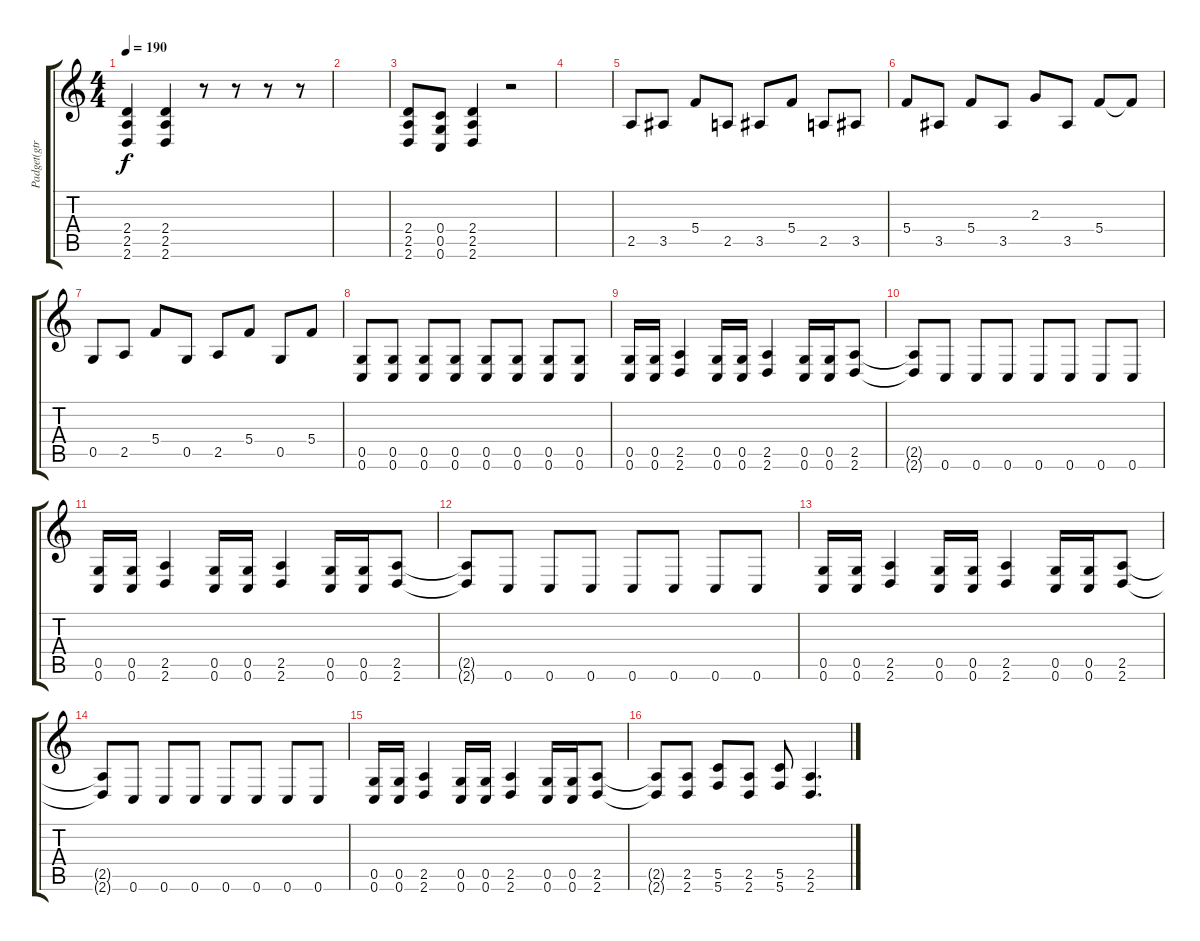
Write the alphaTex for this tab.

\track ("Padget(gtr.1)" "Padget(gtr") {instrument distortionguitar}
\staff {score tabs}
\tuning (D4 A3 F3 C3 G2 C2) {hide}
\ts (4 4)
\tempo 190
\clef g2
\ks c
(2.4 2.5 2.6).4{dy f} (2.4 2.5 2.6).4 r.8 r.8 r.8 r.8 |
|
(2.4 2.5 2.6).8 (0.4 0.5 0.6).8 (2.4 2.5 2.6).4 r.2 |
|
2.5.8 3.5.8 5.4.8 2.5.8 3.5.8 5.4.8 2.5.8 3.5.8 |
5.4.8 3.5.8 5.4.8 3.5.8 2.3.8 3.5.8 5.4.8 5.4{t}.8 |
0.5.8 2.5.8 5.4.8 0.5.8 2.5.8 5.4.8 0.5.8 5.4.8 |
(0.5 0.6).8 (0.5 0.6).8 (0.5 0.6).8 (0.5 0.6).8 (0.5 0.6).8 (0.5 0.6).8 (0.5 0.6).8 (0.5 0.6).8 |
(0.5 0.6).16 (0.5 0.6).16 (2.5 2.6).4 (0.5 0.6).16 (0.5 0.6).16 (2.5 2.6).4 (0.5 0.6).16 (0.5 0.6).16 (2.5 2.6).8 |
(2.5{t} 2.6{t}).8 0.6.8 0.6.8 0.6.8 0.6.8 0.6.8 0.6.8 0.6.8 |
(0.5 0.6).16 (0.5 0.6).16 (2.5 2.6).4 (0.5 0.6).16 (0.5 0.6).16 (2.5 2.6).4 (0.5 0.6).16 (0.5 0.6).16 (2.5 2.6).8 |
(2.5{t} 2.6{t}).8 0.6.8 0.6.8 0.6.8 0.6.8 0.6.8 0.6.8 0.6.8 |
(0.5 0.6).16 (0.5 0.6).16 (2.5 2.6).4 (0.5 0.6).16 (0.5 0.6).16 (2.5 2.6).4 (0.5 0.6).16 (0.5 0.6).16 (2.5 2.6).8 |
(2.5{t} 2.6{t}).8 0.6.8 0.6.8 0.6.8 0.6.8 0.6.8 0.6.8 0.6.8 |
(0.5 0.6).16 (0.5 0.6).16 (2.5 2.6).4 (0.5 0.6).16 (0.5 0.6).16 (2.5 2.6).4 (0.5 0.6).16 (0.5 0.6).16 (2.5 2.6).8 |
(2.5{t} 2.6{t}).8 (2.5 2.6).8 (5.5 5.6).8 (2.5 2.6).8 (5.5 5.6).8 (2.5 2.6).4{d}
